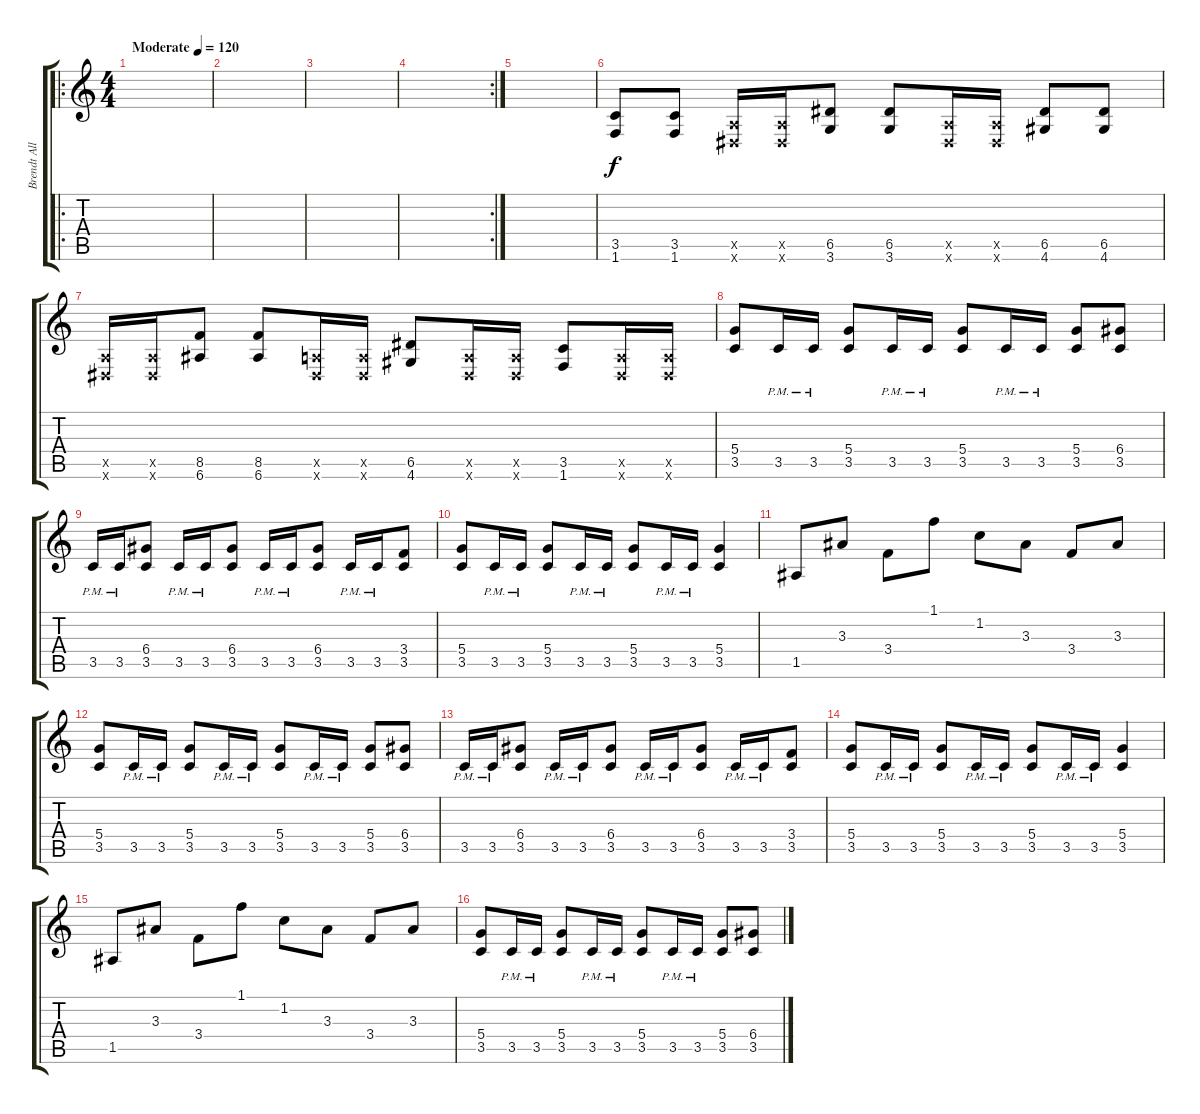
\track ("Brendt Allman" "Brendt All") {instrument distortionguitar}
\staff {score tabs}
\tuning (E4 B3 G3 D3 A2 E2) {hide}
\ro
\ts (4 4)
\tempo (120 "Moderate")
\clef g2
\ks c
|
|
|
\rc 2
|
|
(3.5 1.6).8 (3.5 1.6).8 (0.5{x} -1.6{x}).16 (0.5{x} -1.6{x}).16 (6.5 3.6).8 (6.5 3.6).8 (0.5{x} -1.6{x}).16 (0.5{x} -1.6{x}).16 (6.5 4.6).8 (6.5 4.6).8 |
(0.5{x} -1.6{x}).16 (0.5{x} -1.6{x}).16 (8.5 6.6).8 (8.5 6.6).8 (0.5{x} -1.6{x}).16 (0.5{x} -1.6{x}).16 (6.5 4.6).8 (0.5{x} -1.6{x}).16 (0.5{x} -1.6{x}).16 (3.5 1.6).8 (0.5{x} -1.6{x}).16 (0.5{x} -1.6{x}).16 |
(5.4 3.5).8 3.5{pm}.16 3.5{pm}.16 (5.4 3.5).8 3.5{pm}.16 3.5{pm}.16 (5.4 3.5).8 3.5{pm}.16 3.5{pm}.16 (5.4 3.5).8 (6.4 3.5).8 |
3.5{pm}.16 3.5{pm}.16 (6.4 3.5).8 3.5{pm}.16 3.5{pm}.16 (6.4 3.5).8 3.5{pm}.16 3.5{pm}.16 (6.4 3.5).8 3.5{pm}.16 3.5{pm}.16 (3.4 3.5).8 |
(5.4 3.5).8 3.5{pm}.16 3.5{pm}.16 (5.4 3.5).8 3.5{pm}.16 3.5{pm}.16 (5.4 3.5).8 3.5{pm}.16 3.5{pm}.16 (5.4 3.5).4 |
1.5.8 3.3.8 3.4.8 1.1.8 1.2.8 3.3.8 3.4.8 3.3.8 |
(5.4 3.5).8 3.5{pm}.16 3.5{pm}.16 (5.4 3.5).8 3.5{pm}.16 3.5{pm}.16 (5.4 3.5).8 3.5{pm}.16 3.5{pm}.16 (5.4 3.5).8 (6.4 3.5).8 |
3.5{pm}.16 3.5{pm}.16 (6.4 3.5).8 3.5{pm}.16 3.5{pm}.16 (6.4 3.5).8 3.5{pm}.16 3.5{pm}.16 (6.4 3.5).8 3.5{pm}.16 3.5{pm}.16 (3.4 3.5).8 |
(5.4 3.5).8 3.5{pm}.16 3.5{pm}.16 (5.4 3.5).8 3.5{pm}.16 3.5{pm}.16 (5.4 3.5).8 3.5{pm}.16 3.5{pm}.16 (5.4 3.5).4 |
1.5.8 3.3.8 3.4.8 1.1.8 1.2.8 3.3.8 3.4.8 3.3.8 |
(5.4 3.5).8 3.5{pm}.16 3.5{pm}.16 (5.4 3.5).8 3.5{pm}.16 3.5{pm}.16 (5.4 3.5).8 3.5{pm}.16 3.5{pm}.16 (5.4 3.5).8 (6.4 3.5).8
